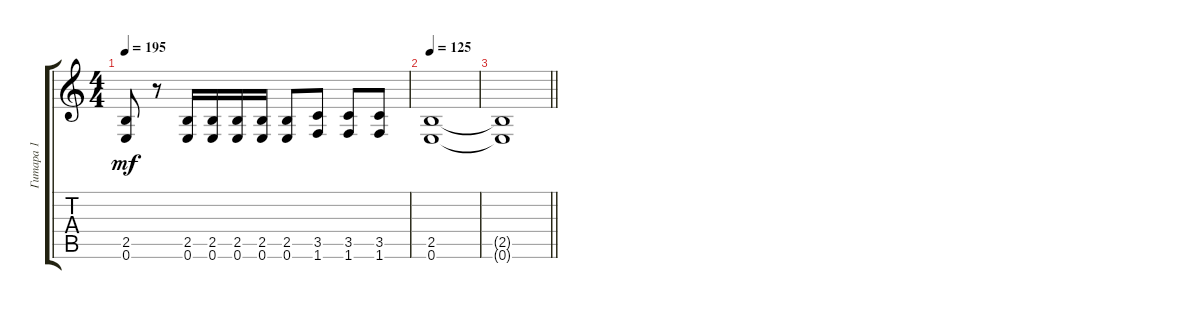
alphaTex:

\track ("Гитара 1" "Гитара 1") {instrument distortionguitar}
\staff {score tabs}
\tuning (E4 B3 G3 D3 A2 E2) {hide}
\ts (4 4)
\tempo 195
\clef g2
\ks c
(2.5 0.6).8{dy mf} r.8 (2.5 0.6).16 (2.5 0.6).16 (2.5 0.6).16 (2.5 0.6).16 (2.5 0.6).8 (3.5 1.6).8 (3.5 1.6).8 (3.5 1.6).8 |
\tempo 125
(2.5 0.6).1 |
\barLineRight lightlight
(2.5{t} 0.6{t}).1
